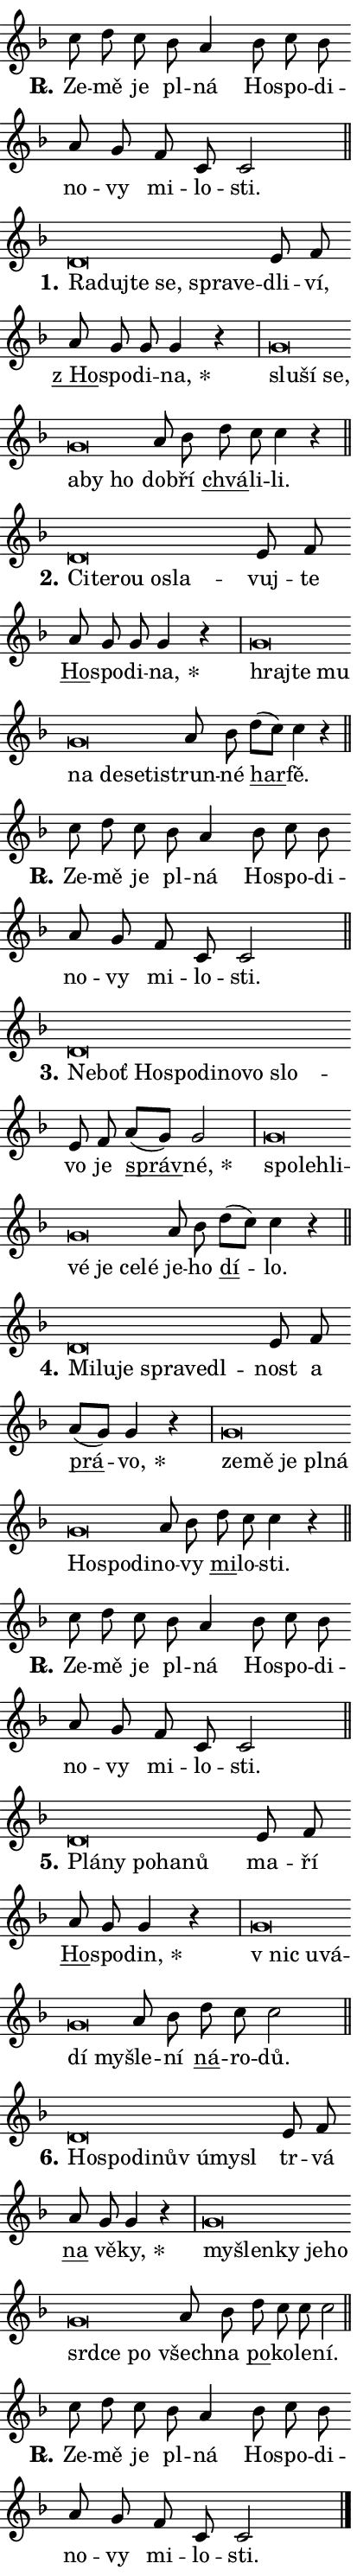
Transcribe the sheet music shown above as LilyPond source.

\version "2.24.0"
\header { tagline = "" }
\paper {
  indent = 0\cm
  top-margin = 0\cm
  right-margin = 0.13\cm % to fit lyric hyphens
  bottom-margin = 0\cm
  left-margin = 0\cm
  paper-width = 7\cm
  page-breaking = #ly:one-page-breaking
  system-system-spacing.basic-distance = #11
  score-system-spacing.basic-distance = #11
  ragged-last = ##f
}


%% Author: Thomas Morley
%% https://lists.gnu.org/archive/html/lilypond-user/2020-05/msg00002.html
#(define (line-position grob)
"Returns position of @var[grob} in current system:
   @code{'start}, if at first time-step
   @code{'end}, if at last time-step
   @code{'middle} otherwise
"
  (let* ((col (ly:item-get-column grob))
         (ln (ly:grob-object col 'left-neighbor))
         (rn (ly:grob-object col 'right-neighbor))
         (col-to-check-left (if (ly:grob? ln) ln col))
         (col-to-check-right (if (ly:grob? rn) rn col))
         (break-dir-left
           (and
             (ly:grob-property col-to-check-left 'non-musical #f)
             (ly:item-break-dir col-to-check-left)))
         (break-dir-right
           (and
             (ly:grob-property col-to-check-right 'non-musical #f)
             (ly:item-break-dir col-to-check-right))))
        (cond ((eqv? 1 break-dir-left) 'start)
              ((eqv? -1 break-dir-right) 'end)
              (else 'middle))))

#(define (tranparent-at-line-position vctor)
  (lambda (grob)
  "Relying on @code{line-position} select the relevant enry from @var{vctor}.
Used to determine transparency,"
    (case (line-position grob)
      ((end) (not (vector-ref vctor 0)))
      ((middle) (not (vector-ref vctor 1)))
      ((start) (not (vector-ref vctor 2))))))

noteHeadBreakVisibility =
#(define-music-function (break-visibility)(vector?)
"Makes @code{NoteHead}s transparent relying on @var{break-visibility}"
#{
  \override NoteHead.transparent =
    #(tranparent-at-line-position break-visibility)
#})

#(define delete-ledgers-for-transparent-note-heads
  (lambda (grob)
    "Reads whether a @code{NoteHead} is transparent.
If so this @code{NoteHead} is removed from @code{'note-heads} from
@var{grob}, which is supposed to be @code{LedgerLineSpanner}.
As a result ledgers are not printed for this @code{NoteHead}"
    (let* ((nhds-array (ly:grob-object grob 'note-heads))
           (nhds-list
             (if (ly:grob-array? nhds-array)
                 (ly:grob-array->list nhds-array)
                 '()))
           ;; Relies on the transparent-property being done before
           ;; Staff.LedgerLineSpanner.after-line-breaking is executed.
           ;; This is fragile ...
           (to-keep
             (remove
               (lambda (nhd)
                 (ly:grob-property nhd 'transparent #f))
               nhds-list)))
      ;; TODO find a better method to iterate over grob-arrays, similiar
      ;; to filter/remove etc for lists
      ;; For now rebuilt from scratch
      (set! (ly:grob-object grob 'note-heads)  '())
      (for-each
        (lambda (nhd)
          (ly:pointer-group-interface::add-grob grob 'note-heads nhd))
        to-keep))))

squashNotes = {
  \override NoteHead.X-extent = #'(-0.2 . 0.2)
  \override NoteHead.Y-extent = #'(-0.75 . 0)
  \override NoteHead.stencil =
    #(lambda (grob)
       (let ((pos (ly:grob-property grob 'staff-position)))
         (begin
           (if (< pos -7) (display "ERROR: Lower brevis then expected\n") (display "OK: Expected brevis position\n"))
           (if (<= pos -6) ly:text-interface::print ly:note-head::print))))
}
unSquashNotes = {
  \revert NoteHead.X-extent
  \revert NoteHead.Y-extent
  \revert NoteHead.stencil
}

hideNotes = \noteHeadBreakVisibility #begin-of-line-visible
unHideNotes = \noteHeadBreakVisibility #all-visible

% work-around for resetting accidentals
% https://lilypond.org/doc/v2.23/Documentation/notation/displaying-rhythms#unmetered-music
cadenzaMeasure = {
  \cadenzaOff
  \partial 1024 s1024
  \cadenzaOn
}

#(define-markup-command (accent layout props text) (markup?)
  "Underline accented syllable"
  (interpret-markup layout props
    #{\markup \override #'(offset . 4.3) \underline { #text }#}))

responsum = \markup \concat {
  "R" \hspace #-1.05 \path #0.1 #'((moveto 0 0.07) (lineto 0.9 0.8)) \hspace #0.05 "."
}

spaceSize = #0.6828661417322834 % exact space size for TeX Gyre Schola

\layout {
  \context {
    \Staff
    \remove "Time_signature_engraver"
    \override LedgerLineSpanner.after-line-breaking = #delete-ledgers-for-transparent-note-heads
  }
  \context {
    \Lyrics {
      \override LyricSpace.minimum-distance = \spaceSize
      \override LyricText.font-name = #"TeX Gyre Schola"
      \override LyricText.font-size = 1
      \override StanzaNumber.font-name = #"TeX Gyre Schola Bold"
      \override StanzaNumber.font-size = 1
    }
  }
  \context {
    \Score 
    \override NoteHead.text =
      #(lambda (grob) 
        (let ((pos (ly:grob-property grob 'staff-position)))
          #{\markup {
            \combine
              \halign #-0.55 \raise #(if (= pos -6) 0 0.5) \override #'(thickness . 2) \draw-line #'(3.2 . 0)
              \musicglyph "noteheads.sM1"
          }#}))
  }
}

% magnetic-lyrics.ily
%
%   written by
%     Jean Abou Samra <jean@abou-samra.fr>
%     Werner Lemberg <wl@gnu.org>
%
%   adapted by
%     Jiri Hon <jiri.hon@gmail.com>
%
% Version 2022-Apr-15

% https://www.mail-archive.com/lilypond-user@gnu.org/msg149350.html

#(define (Left_hyphen_pointer_engraver context)
   "Collect syllable-hyphen-syllable occurrences in lyrics and store
them in properties.  This engraver only looks to the left.  For
example, if the lyrics input is @code{foo -- bar}, it does the
following.

@itemize @bullet
@item
Set the @code{text} property of the @code{LyricHyphen} grob between
@q{foo} and @q{bar} to @code{foo}.

@item
Set the @code{left-hyphen} property of the @code{LyricText} grob with
text @q{foo} to the @code{LyricHyphen} grob between @q{foo} and
@q{bar}.
@end itemize

Use this auxiliary engraver in combination with the
@code{lyric-@/text::@/apply-@/magnetic-@/offset!} hook."
   (let ((hyphen #f)
         (text #f))
     (make-engraver
      (acknowledgers
       ((lyric-syllable-interface engraver grob source-engraver)
        (set! text grob)))
      (end-acknowledgers
       ((lyric-hyphen-interface engraver grob source-engraver)
        ;(when (not (grob::has-interface grob 'lyric-space-interface))
          (set! hyphen grob)));)
      ((stop-translation-timestep engraver)
       (when (and text hyphen)
         (ly:grob-set-object! text 'left-hyphen hyphen))
       (set! text #f)
       (set! hyphen #f)))))

#(define (lyric-text::apply-magnetic-offset! grob)
   "If the space between two syllables is less than the value in
property @code{LyricText@/.details@/.squash-threshold}, move the right
syllable to the left so that it gets concatenated with the left
syllable.

Use this function as a hook for
@code{LyricText@/.after-@/line-@/breaking} if the
@code{Left_@/hyphen_@/pointer_@/engraver} is active."
   (let ((hyphen (ly:grob-object grob 'left-hyphen #f)))
     (when hyphen
       (let ((left-text (ly:spanner-bound hyphen LEFT)))
         (when (grob::has-interface left-text 'lyric-syllable-interface)
           (let* ((common (ly:grob-common-refpoint grob left-text X))
                  (this-x-ext (ly:grob-extent grob common X))
                  (left-x-ext
                   (begin
                     ;; Trigger magnetism for left-text.
                     (ly:grob-property left-text 'after-line-breaking)
                     (ly:grob-extent left-text common X)))
                  ;; `delta` is the gap width between two syllables.
                  (delta (- (interval-start this-x-ext)
                            (interval-end left-x-ext)))
                  (details (ly:grob-property grob 'details))
                  (threshold (assoc-get 'squash-threshold details 0.2)))
             (when (< delta threshold)
               (let* (;; We have to manipulate the input text so that
                      ;; ligatures crossing syllable boundaries are not
                      ;; disabled.  For languages based on the Latin
                      ;; script this is essentially a beautification.
                      ;; However, for non-Western scripts it can be a
                      ;; necessity.
                      (lt (ly:grob-property left-text 'text))
                      (rt (ly:grob-property grob 'text))
                      (is-space (grob::has-interface hyphen 'lyric-space-interface))
                      (space (if is-space " " ""))
                      (extra-delta (if is-space spaceSize 0))
                      ;; Append new syllable.
                      (ltrt-space (if (and (string? lt) (string? rt))
                                (string-append lt space rt)
                                (make-concat-markup (list lt space rt))))
                      ;; Right-align `ltrt` to the right side.
                      (ltrt-space-markup (grob-interpret-markup
                               grob
                               (make-translate-markup
                                (cons (interval-length this-x-ext) 0)
                                (make-right-align-markup ltrt-space)))))
                 (begin
                   ;; Don't print `left-text`.
                   (ly:grob-set-property! left-text 'stencil #f)
                   ;; Set text and stencil (which holds all collected
                   ;; syllables so far) and shift it to the left.
                   (ly:grob-set-property! grob 'text ltrt-space)
                   (ly:grob-set-property! grob 'stencil ltrt-space-markup)
                   (ly:grob-translate-axis! grob (- (- delta extra-delta)) X))))))))))


#(define (lyric-hyphen::displace-bounds-first grob)
   ;; Make very sure this callback isn't triggered too early.
   (let ((left (ly:spanner-bound grob LEFT))
         (right (ly:spanner-bound grob RIGHT)))
     (ly:grob-property left 'after-line-breaking)
     (ly:grob-property right 'after-line-breaking)
     (ly:lyric-hyphen::print grob)))

squashThreshold = #0.4

\layout {
  \context {
    \Lyrics
    \consists #Left_hyphen_pointer_engraver
    \override LyricText.after-line-breaking =
      #lyric-text::apply-magnetic-offset!
    \override LyricHyphen.stencil = #lyric-hyphen::displace-bounds-first
    \override LyricText.details.squash-threshold = \squashThreshold
    \override LyricHyphen.minimum-distance = 0
    \override LyricHyphen.minimum-length = \squashThreshold
  }
}

squashText = \override LyricText.details.squash-threshold = 9999
unSquashText = \override LyricText.details.squash-threshold = \squashThreshold

leftText = \override LyricText.self-alignment-X = #LEFT
unLeftText = \revert LyricText.self-alignment-X

starOffset = #(lambda (grob) 
                (let ((x_offset (ly:self-alignment-interface::aligned-on-x-parent grob)))
                  (if (= x_offset 0) 0 (+ x_offset 1.2))))

star = #(define-music-function (syllable)(string?)
"Append star separator at the end of a syllable"
#{
  \once \override LyricText.X-offset = #starOffset
  \lyricmode { \markup {
    #syllable
    \override #'((font-name . "TeX Gyre Schola Bold")) \hspace #0.2 \lower #0.65 \larger "*"
  } }
#})

starAccent = #(define-music-function (syllable)(string?)
"Append star separator at the end of a syllable and make accent"
#{
  \once \override LyricText.X-offset = #starOffset
  \lyricmode { \markup {
    \accent #syllable
    \override #'((font-name . "TeX Gyre Schola Bold")) \hspace #0.2 \lower #0.65 \larger "*"
  } }
#})

breath = #(define-music-function (syllable)(string?)
"Append breathing indicator at the end of a syllable"
#{
  \lyricmode { \markup { #syllable "+" } }
#})

optionalBreath = #(define-music-function (syllable)(string?)
"Append optional breathing indicator at the end of a syllable"
#{
  \lyricmode { \markup { #syllable "(+)" } }
#})


\score {
    <<
        \new Voice = "melody" { \cadenzaOn \key f \major \relative { c''8 d c bes a4 \bar "" bes8 c bes \bar "" a g \bar "" f c c2 \cadenzaMeasure \bar "||" \break } }
        \new Lyrics \lyricsto "melody" { \lyricmode { \set stanza = \responsum
Ze -- mě je pl -- ná Ho -- spo -- di -- no -- vy mi -- lo -- sti. } }
    >>
    \layout {}
}

\score {
    <<
        \new Voice = "melody" { \cadenzaOn \key f \major \relative { \squashNotes d'\breve*1/16 \hideNotes \breve*1/16 \bar "" \breve*1/16 \bar "" \breve*1/16 \bar "" \breve*1/16 \breve*1/16 \bar "" \unHideNotes \unSquashNotes e8 f \bar "" a g g g4 r \cadenzaMeasure \bar "|" \squashNotes g\breve*1/16 \hideNotes \breve*1/16 \bar "" \breve*1/16 \bar "" \breve*1/16 \bar "" \breve*1/16 \breve*1/16 \bar "" \unHideNotes \unSquashNotes a8 bes \bar "" d c c4 r \cadenzaMeasure \bar "||" \break } }
        \new Lyrics \lyricsto "melody" { \lyricmode { \set stanza = "1."
\leftText Ra -- \squashText duj -- te se, spra -- ve -- \unLeftText \unSquashText dli -- ví, \markup \accent "z Ho" -- spo -- di -- \star na, \leftText slu -- \squashText ší se, a -- by ho \unLeftText \unSquashText dob -- ří \markup \accent chvá -- li -- li. } }
    >>
    \layout {}
}

\score {
    <<
        \new Voice = "melody" { \cadenzaOn \key f \major \relative { \squashNotes d'\breve*1/16 \hideNotes \breve*1/16 \bar "" \breve*1/16 \bar "" \breve*1/16 \breve*1/16 \bar "" \unHideNotes \unSquashNotes e8 f \bar "" a g g g4 r \cadenzaMeasure \bar "|" \squashNotes g\breve*1/16 \hideNotes \breve*1/16 \bar "" \breve*1/16 \bar "" \breve*1/16 \bar "" \breve*1/16 \bar "" \breve*1/16 \breve*1/16 \bar "" \unHideNotes \unSquashNotes a8 bes \bar "" d[( c)] c4 r \cadenzaMeasure \bar "||" \break } }
        \new Lyrics \lyricsto "melody" { \lyricmode { \set stanza = "2."
\leftText Ci -- \squashText te -- rou o -- sla -- \unLeftText \unSquashText vuj -- te \markup \accent Ho -- spo -- di -- \star na, \leftText hraj -- \squashText te mu na de -- se -- ti -- \unLeftText \unSquashText strun -- né \markup \accent har -- fě. } }
    >>
    \layout {}
}

\score {
    <<
        \new Voice = "melody" { \cadenzaOn \key f \major \relative { c''8 d c bes a4 \bar "" bes8 c bes \bar "" a g \bar "" f c c2 \cadenzaMeasure \bar "||" \break } }
        \new Lyrics \lyricsto "melody" { \lyricmode { \set stanza = \responsum
Ze -- mě je pl -- ná Ho -- spo -- di -- no -- vy mi -- lo -- sti. } }
    >>
    \layout {}
}

\score {
    <<
        \new Voice = "melody" { \cadenzaOn \key f \major \relative { \squashNotes d'\breve*1/16 \hideNotes \breve*1/16 \bar "" \breve*1/16 \bar "" \breve*1/16 \bar "" \breve*1/16 \bar "" \breve*1/16 \bar "" \breve*1/16 \breve*1/16 \bar "" \unHideNotes \unSquashNotes e8 f \bar "" a[( g)] g2 \cadenzaMeasure \bar "|" \squashNotes g\breve*1/16 \hideNotes \breve*1/16 \bar "" \breve*1/16 \bar "" \breve*1/16 \bar "" \breve*1/16 \bar "" \breve*1/16 \breve*1/16 \bar "" \unHideNotes \unSquashNotes a8 bes \bar "" d[( c)] c4 r \cadenzaMeasure \bar "||" \break } }
        \new Lyrics \lyricsto "melody" { \lyricmode { \set stanza = "3."
\leftText Ne -- \squashText boť Ho -- spo -- di -- no -- vo slo -- \unLeftText \unSquashText vo je \markup \accent správ -- \star né, \leftText spo -- \squashText leh -- li -- vé je ce -- lé \unLeftText \unSquashText je -- ho \markup \accent dí -- lo. } }
    >>
    \layout {}
}

\score {
    <<
        \new Voice = "melody" { \cadenzaOn \key f \major \relative { \squashNotes d'\breve*1/16 \hideNotes \breve*1/16 \bar "" \breve*1/16 \bar "" \breve*1/16 \bar "" \breve*1/16 \breve*1/16 \bar "" \unHideNotes \unSquashNotes e8 f \bar "" a[( g)] g4 r \cadenzaMeasure \bar "|" \squashNotes g\breve*1/16 \hideNotes \breve*1/16 \bar "" \breve*1/16 \bar "" \breve*1/16 \bar "" \breve*1/16 \bar "" \breve*1/16 \bar "" \breve*1/16 \breve*1/16 \bar "" \unHideNotes \unSquashNotes a8 bes \bar "" d c c4 r \cadenzaMeasure \bar "||" \break } }
        \new Lyrics \lyricsto "melody" { \lyricmode { \set stanza = "4."
\leftText Mi -- \squashText lu -- je spra -- ve -- dl -- \unLeftText \unSquashText nost a \markup \accent prá -- \star vo, \leftText ze -- \squashText mě je pl -- ná Ho -- spo -- di -- \unLeftText \unSquashText no -- vy \markup \accent mi -- lo -- sti. } }
    >>
    \layout {}
}

\score {
    <<
        \new Voice = "melody" { \cadenzaOn \key f \major \relative { c''8 d c bes a4 \bar "" bes8 c bes \bar "" a g \bar "" f c c2 \cadenzaMeasure \bar "||" \break } }
        \new Lyrics \lyricsto "melody" { \lyricmode { \set stanza = \responsum
Ze -- mě je pl -- ná Ho -- spo -- di -- no -- vy mi -- lo -- sti. } }
    >>
    \layout {}
}

\score {
    <<
        \new Voice = "melody" { \cadenzaOn \key f \major \relative { \squashNotes d'\breve*1/16 \hideNotes \breve*1/16 \bar "" \breve*1/16 \bar "" \breve*1/16 \breve*1/16 \bar "" \unHideNotes \unSquashNotes e8 f \bar "" a g g4 r \cadenzaMeasure \bar "|" \squashNotes g\breve*1/16 \hideNotes \breve*1/16 \bar "" \breve*1/16 \bar "" \breve*1/16 \breve*1/16 \bar "" \unHideNotes \unSquashNotes a8 bes \bar "" d c c2 \cadenzaMeasure \bar "||" \break } }
        \new Lyrics \lyricsto "melody" { \lyricmode { \set stanza = "5."
\leftText Plá -- \squashText ny po -- ha -- nů \unLeftText \unSquashText ma -- ří \markup \accent Ho -- spo -- \star din, \leftText "v nic" \squashText u -- vá -- dí my -- \unLeftText \unSquashText šle -- ní \markup \accent ná -- ro -- dů. } }
    >>
    \layout {}
}

\score {
    <<
        \new Voice = "melody" { \cadenzaOn \key f \major \relative { \squashNotes d'\breve*1/16 \hideNotes \breve*1/16 \bar "" \breve*1/16 \bar "" \breve*1/16 \bar "" \breve*1/16 \bar "" \breve*1/16 \breve*1/16 \bar "" \unHideNotes \unSquashNotes e8 f \bar "" a g g4 r \cadenzaMeasure \bar "|" \squashNotes g\breve*1/16 \hideNotes \breve*1/16 \bar "" \breve*1/16 \bar "" \breve*1/16 \bar "" \breve*1/16 \bar "" \breve*1/16 \bar "" \breve*1/16 \breve*1/16 \bar "" \unHideNotes \unSquashNotes a8 bes \bar "" d c c c2 \cadenzaMeasure \bar "||" \break } }
        \new Lyrics \lyricsto "melody" { \lyricmode { \set stanza = "6."
\leftText Ho -- \squashText spo -- di -- nův ú -- my -- sl \unLeftText \unSquashText tr -- vá \markup \accent na vě -- \star ky, \leftText my -- \squashText šlen -- ky je -- ho srd -- ce po \unLeftText \unSquashText všech -- na \markup \accent po -- ko -- le -- ní. } }
    >>
    \layout {}
}

\score {
    <<
        \new Voice = "melody" { \cadenzaOn \key f \major \relative { c''8 d c bes a4 \bar "" bes8 c bes \bar "" a g \bar "" f c c2 \cadenzaMeasure \bar "||" \break } \bar "|." }
        \new Lyrics \lyricsto "melody" { \lyricmode { \set stanza = \responsum
Ze -- mě je pl -- ná Ho -- spo -- di -- no -- vy mi -- lo -- sti. } }
    >>
    \layout {}
}
